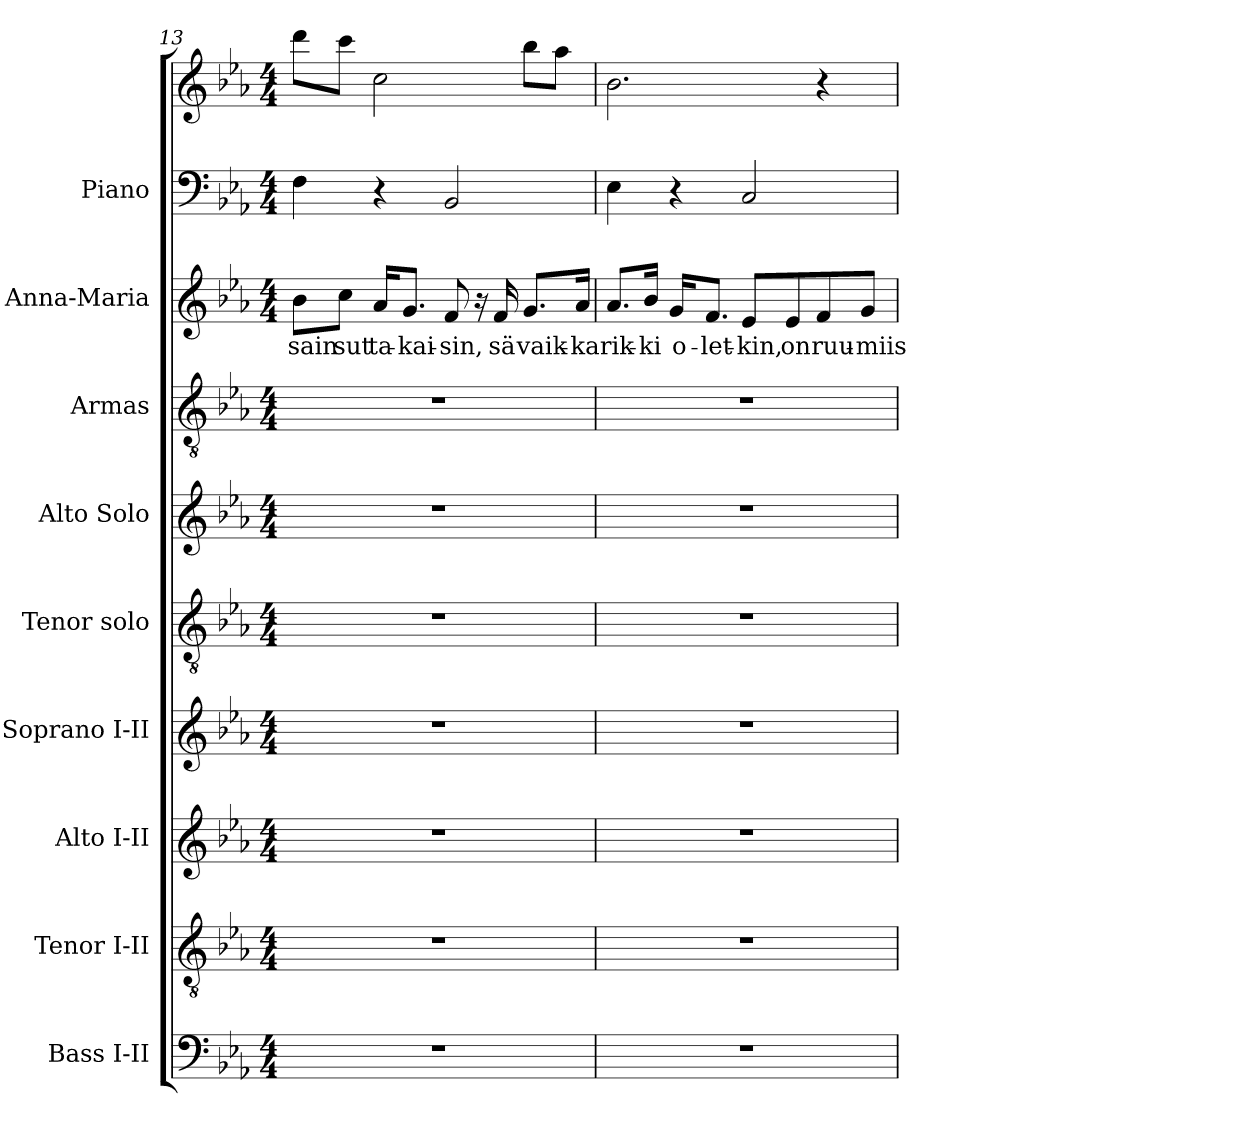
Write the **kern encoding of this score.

**kern	**kern	**kern	**kern	**kern	**kern	**kern	**kern	**text	**kern	**kern
*part9	*part8	*part7	*part6	*part5	*part4	*part3	*part2	*part2	*part1	*part1
*staff10	*staff9	*staff8	*staff7	*staff6	*staff5	*staff4	*staff3	*staff3	*staff2	*staff1
*I"Bass I-II	*I"Tenor I-II	*I"Alto I-II	*I"Soprano I-II	*I"Tenor solo	*I"Alto Solo	*I"Armas	*I"Anna-Maria	*	*I"Piano	*
*I'B.	*I'T.	*I'A.	*I'S.	*I'T. Solo	*I'A. Solo	*I'Armas	*I'A-M	*	*I'Pno.	*
*clefF4	*clefGv2	*clefG2	*clefG2	*clefGv2	*clefG2	*clefGv2	*clefG2	*	*clefF4	*clefG2
*	*ITrd7c12	*	*	*ITrd7c12	*	*ITrd7c12	*	*	*	*
*k[b-e-a-]	*k[b-e-a-]	*k[b-e-a-]	*k[b-e-a-]	*k[b-e-a-]	*k[b-e-a-]	*k[b-e-a-]	*k[b-e-a-]	*	*k[b-e-a-]	*k[b-e-a-]
*E-:	*E-:	*E-:	*E-:	*E-:	*E-:	*E-:	*E-:	*	*E-:	*E-:
*M4/4	*M4/4	*M4/4	*M4/4	*M4/4	*M4/4	*M4/4	*M4/4	*	*M4/4	*M4/4
=13	=13	=13	=13	=13	=13	=13	=13	=13	=13	=13
!	!	!	!	!	!	!	!	!LO:LY:b:color=#000000	!	!
1r	1r	1r	1r	1r	1r	1r	8b-i\L	sain	4Fi\	8dddi\L
!	!	!	!	!	!	!	!	!LO:LY:b:color=#000000	!	!
.	.	.	.	.	.	.	8cci\J	sut	.	8ccci\J
!	!	!	!	!	!	!	!	!LO:LY:b:color=#000000	!	!
.	.	.	.	.	.	.	16a-i/KL	ta-	4r	2cci\
!	!	!	!	!	!	!	!	!LO:LY:b:color=#000000	!	!
.	.	.	.	.	.	.	8.gi/J	-kai-	.	.
!	!	!	!	!	!	!	!	!LO:LY:b:color=#000000	!	!
.	.	.	.	.	.	.	8fi/	-sin,	2BB-i/	.
.	.	.	.	.	.	.	16r	.	.	.
!	!	!	!	!	!	!	!	!LO:LY:b:color=#000000	!	!
.	.	.	.	.	.	.	16fi/	sä	.	.
!	!	!	!	!	!	!	!	!LO:LY:b:color=#000000	!	!
.	.	.	.	.	.	.	8.gi/L	vaik-	.	8bb-i\L
.	.	.	.	.	.	.	.	.	.	8aa-i\J
!	!	!	!	!	!	!	!	!LO:LY:b:color=#000000	!	!
.	.	.	.	.	.	.	16a-i/Jk	-ka	.	.
=14	=14	=14	=14	=14	=14	=14	=14	=14	=14	=14
!	!	!	!	!	!	!	!	!LO:LY:b:color=#000000	!	!
1r	1r	1r	1r	1r	1r	1r	8.a-i/L	rik-	4E-i\	2.b-i\
!	!	!	!	!	!	!	!	!LO:LY:b:color=#000000	!	!
.	.	.	.	.	.	.	16b-i/Jk	-ki	.	.
!	!	!	!	!	!	!	!	!LO:LY:b:color=#000000	!	!
.	.	.	.	.	.	.	16gi/KL	o-	4r	.
!	!	!	!	!	!	!	!	!LO:LY:b:color=#000000	!	!
.	.	.	.	.	.	.	8.fi/J	-let-	.	.
!	!	!	!	!	!	!	!	!LO:LY:b:color=#000000	!	!
.	.	.	.	.	.	.	8e-i/L	-kin,	2Ci/	.
!	!	!	!	!	!	!	!	!LO:LY:b:color=#000000	!	!
.	.	.	.	.	.	.	8e-i/	on	.	.
!	!	!	!	!	!	!	!	!LO:LY:b:color=#000000	!	!
.	.	.	.	.	.	.	8fi/	ruu-	.	4r
!	!	!	!	!	!	!	!	!LO:LY:b:color=#000000	!	!
.	.	.	.	.	.	.	8gi/J	-miis	.	.
=	=	=	=	=	=	=	=	=	=	=
*-	*-	*-	*-	*-	*-	*-	*-	*-	*-	*-
